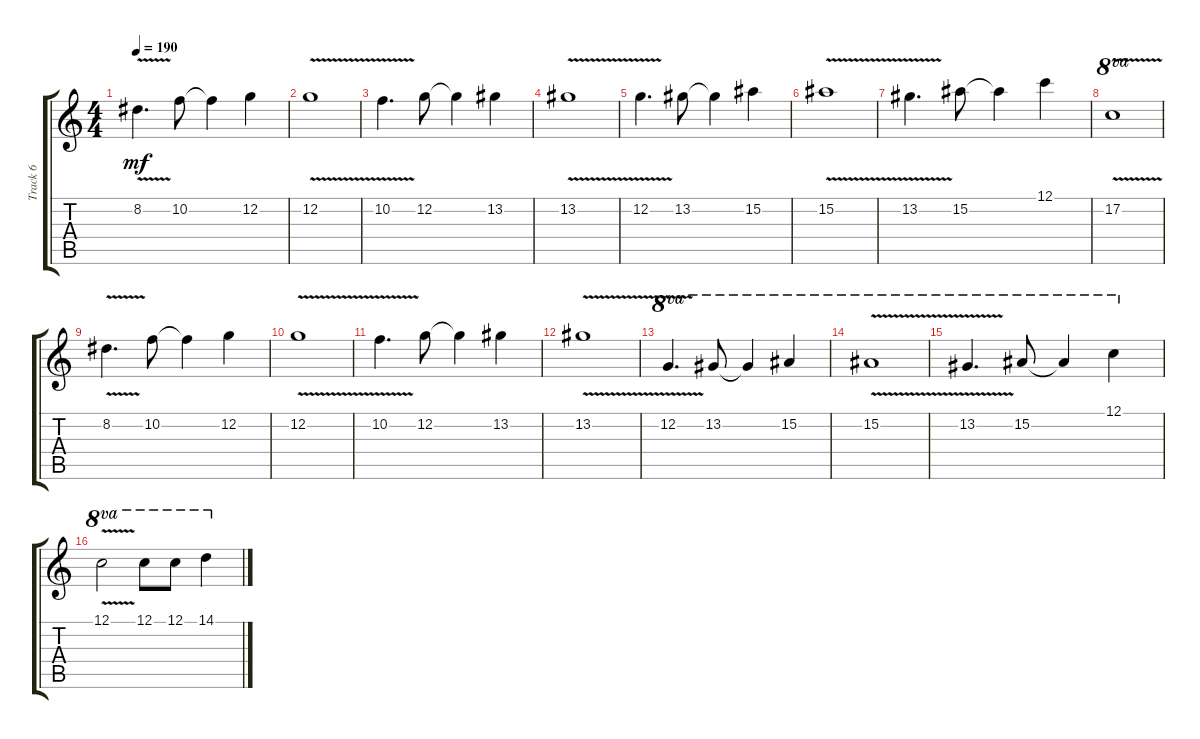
\track ("Track 6" "Track 6") {instrument distortionguitar}
\staff {score tabs}
\tuning (C4 G3 Eb3 Bb2 F2 C2) {hide}
\ts (4 4)
\tempo 190
\clef g2
\ks c
8.2{v}.4{d dy mf} 10.2.8 10.2{t}.4 12.2.4 |
12.2{v}.1 |
10.2{v}.4{d} 12.2.8 12.2{t}.4 13.2.4 |
13.2{v}.1 |
12.2{v}.4{d} 13.2.8 13.2{t}.4 15.2.4 |
15.2{v}.1 |
13.2{v}.4{d} 15.2.8 15.2{t}.4 12.1.4 |
17.2{v}.1{ot 8va} |
8.2{v}.4{d} 10.2.8 10.2{t}.4 12.2.4 |
12.2{v}.1 |
10.2{v}.4{d} 12.2.8 12.2{t}.4 13.2.4 |
13.2{v}.1 |
12.2{v}.4{d ot 8va} 13.2.8{ot 8va} 13.2{t}.4{ot 8va} 15.2.4{ot 8va} |
15.2{v}.1{ot 8va} |
13.2{v}.4{d ot 8va} 15.2.8{ot 8va} 15.2{t}.4{ot 8va} 12.1.4{ot 8va} |
12.1{v}.2{ot 8va} 12.1.8{ot 8va} 12.1.8{ot 8va} 14.1.4{ot 8va}
